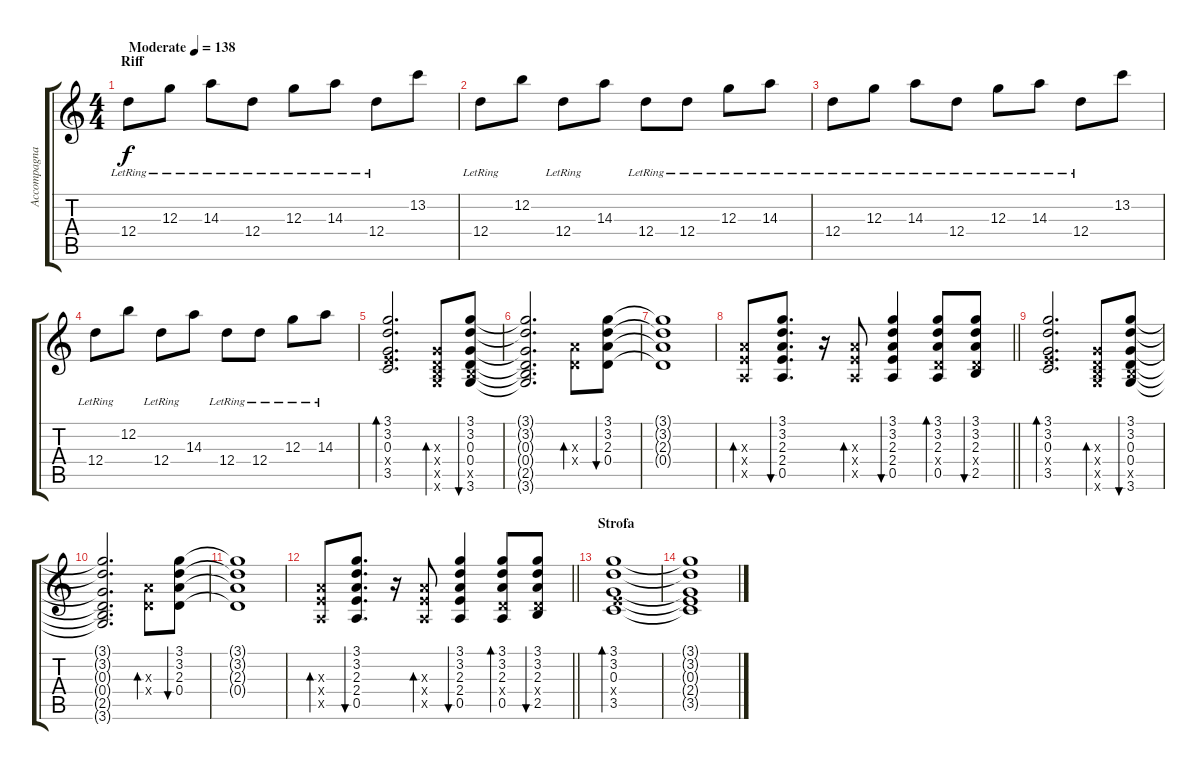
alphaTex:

\track ("Accompagnamento" "Accompagna") {instrument overdrivenguitar}
\staff {score tabs}
\tuning (E4 B3 G3 D3 A2 E2) {hide}
\ts (4 4)
\section ("" "Riff")
\tempo (138 "Moderate")
\clef g2
\ks c
12.4{lr}.8{dy f instrument overdrivenguitar} 12.3{lr}.8 14.3{lr}.8 12.4{lr}.8 12.3{lr}.8 14.3{lr}.8 12.4{lr}.8 13.2.8 |
12.4{lr}.8 12.2.8 12.4{lr}.8 14.3.8 12.4{lr}.8 12.4{lr}.8 12.3{lr}.8 14.3{lr}.8 |
12.4{lr}.8 12.3{lr}.8 14.3{lr}.8 12.4{lr}.8 12.3{lr}.8 14.3{lr}.8 12.4{lr}.8 13.2.8 |
12.4{lr}.8 12.2.8 12.4{lr}.8 14.3.8 12.4{lr}.8 12.4{lr}.8 12.3{lr}.8 14.3{lr}.8 |
(3.1 3.2 0.3 2.4{x} 3.5).2{d bd 120} (0.3{x} 0.4{x} 2.5{x} 3.6{x}).8{bd 120} (3.1 3.2 0.3 0.4 2.5{x} 3.6).8{bu 120} |
(3.1{t} 3.2{t} 0.3{t} 0.4{t} 2.5{t} 3.6{t}).2{d} (2.3{x} 0.4{x}).8{bd 120} (3.1 3.2 2.3 0.4).8{bu 60} |
(3.1{t} 3.2{t} 2.3{t} 0.4{t}).1 |
\barLineRight lightlight
(2.3{x} 2.4{x} 0.5{x}).8{bd 120} (3.1 3.2 2.3 2.4 0.5).8{d bu 120} r.16 (2.3{x} 2.4{x} 0.5{x}).8{bd 120} (3.1 3.2 2.3 2.4 0.5).4{bu 120} (3.1 3.2 2.3 0.4{x} 0.5).8{bd 120} (3.1 3.2 2.3 0.4{x} 2.5).8{bu 120} |
(3.1 3.2 0.3 2.4{x} 3.5).2{d bd 120} (0.3{x} 0.4{x} 2.5{x} 3.6{x}).8{bd 120} (3.1 3.2 0.3 0.4 2.5{x} 3.6).8{bu 120} |
(3.1{t} 3.2{t} 0.3{t} 0.4{t} 2.5{t} 3.6{t}).2{d} (2.3{x} 0.4{x}).8{bd 120} (3.1 3.2 2.3 0.4).8{bu 60} |
(3.1{t} 3.2{t} 2.3{t} 0.4{t}).1 |
\barLineRight lightlight
(2.3{x} 2.4{x} 0.5{x}).8{bd 120} (3.1 3.2 2.3 2.4 0.5).8{d bu 120} r.16 (2.3{x} 2.4{x} 0.5{x}).8{bd 120} (3.1 3.2 2.3 2.4 0.5).4{bu 120} (3.1 3.2 2.3 0.4{x} 0.5).8{bd 120} (3.1 3.2 2.3 0.4{x} 2.5).8{bu 120} |
\section ("" "Strofa")
(3.1 3.2 0.3 2.4{x} 3.5).1{bd 120} |
(3.1{t} 3.2{t} 0.3{t} 2.4{t} 3.5{t}).1
